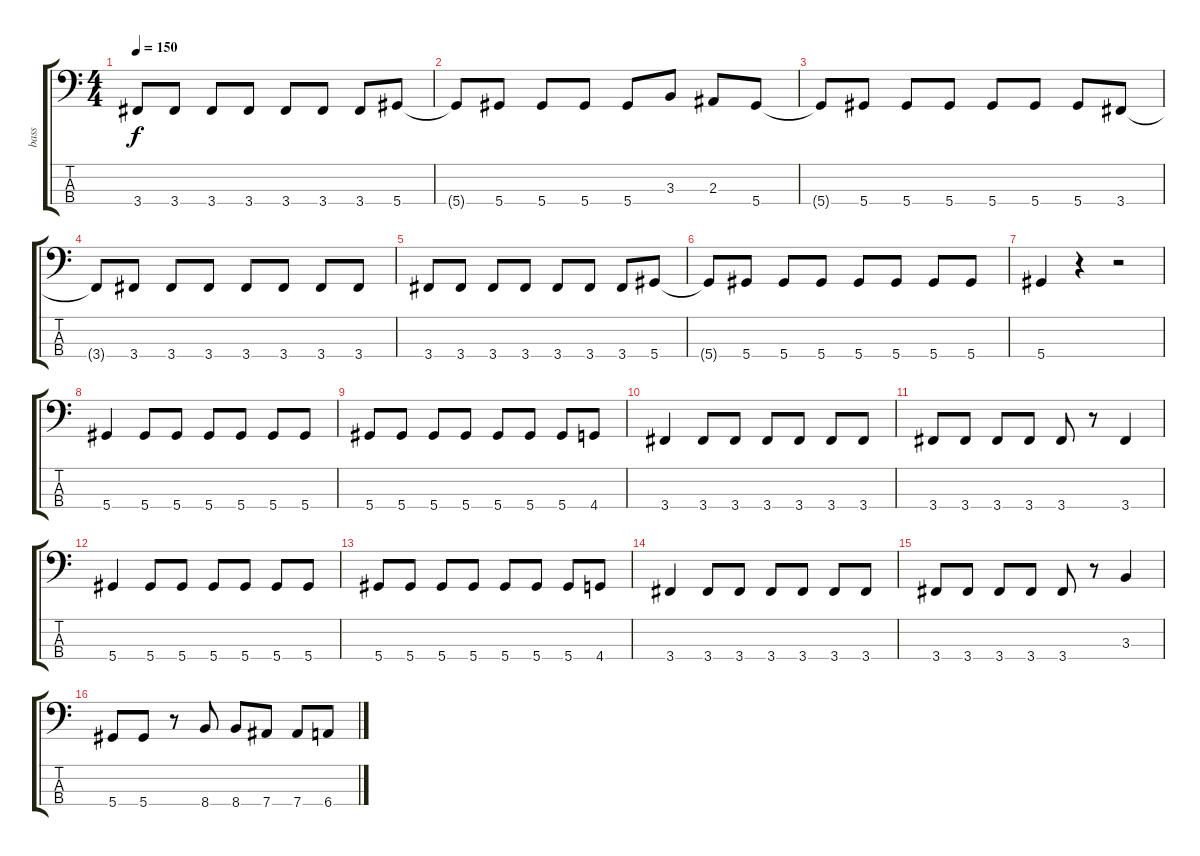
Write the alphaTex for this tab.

\track ("bass" "bass") {instrument electricbasspick}
\staff {score tabs}
\tuning (Gb2 Db2 Ab1 Eb1) {hide}
\ts (4 4)
\tempo 150
\clef f4
\ks c
3.4.8{dy f} 3.4.8 3.4.8 3.4.8 3.4.8 3.4.8 3.4.8 5.4.8 |
5.4{t}.8 5.4.8 5.4.8 5.4.8 5.4.8 3.3.8 2.3.8 5.4.8 |
5.4{t}.8 5.4.8 5.4.8 5.4.8 5.4.8 5.4.8 5.4.8 3.4.8 |
3.4{t}.8 3.4.8 3.4.8 3.4.8 3.4.8 3.4.8 3.4.8 3.4.8 |
3.4.8 3.4.8 3.4.8 3.4.8 3.4.8 3.4.8 3.4.8 5.4.8 |
5.4{t}.8 5.4.8 5.4.8 5.4.8 5.4.8 5.4.8 5.4.8 5.4.8 |
5.4.4 r.4 r.2 |
5.4.4 5.4.8 5.4.8 5.4.8 5.4.8 5.4.8 5.4.8 |
5.4.8 5.4.8 5.4.8 5.4.8 5.4.8 5.4.8 5.4.8 4.4.8 |
3.4.4 3.4.8 3.4.8 3.4.8 3.4.8 3.4.8 3.4.8 |
3.4.8 3.4.8 3.4.8 3.4.8 3.4.8 r.8 3.4.4 |
5.4.4 5.4.8 5.4.8 5.4.8 5.4.8 5.4.8 5.4.8 |
5.4.8 5.4.8 5.4.8 5.4.8 5.4.8 5.4.8 5.4.8 4.4.8 |
3.4.4 3.4.8 3.4.8 3.4.8 3.4.8 3.4.8 3.4.8 |
3.4.8 3.4.8 3.4.8 3.4.8 3.4.8 r.8 3.3.4 |
5.4.8 5.4.8 r.8 8.4.8 8.4.8 7.4.8 7.4.8 6.4.8
